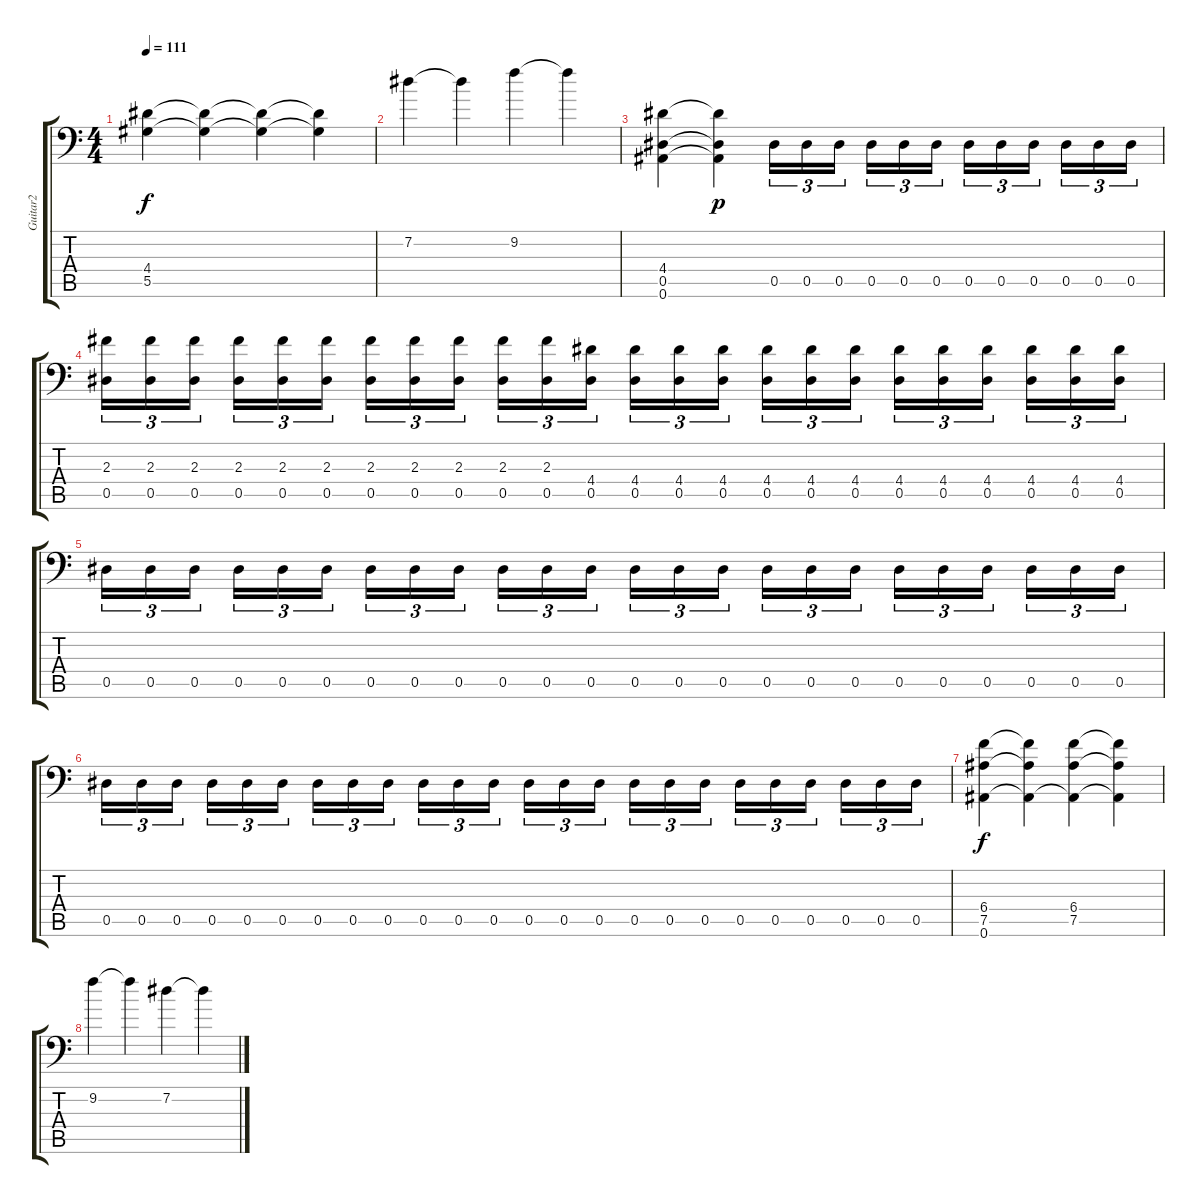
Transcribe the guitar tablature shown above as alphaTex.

\track ("Guitar2" "Guitar2") {instrument overdrivenguitar}
\staff {score tabs}
\tuning (B3 Ab3 E3 B2 Eb2 Bb1) {hide}
\ts (4 4)
\tempo 111
\clef f4
\ks c
(4.4 5.5).4{dy f} (4.4{t} 5.5{t}).4 (4.4{t} 5.5{t}).4 (4.4{t} 5.5{t}).4 |
7.2.4 7.2{t}.4 9.2.4 9.2{t}.4 |
(4.4 0.5 0.6).4 (4.4{t} 0.5{t} 0.6{t}).4{dy p} 0.5.16{tu (3 2)} 0.5.16{tu (3 2)} 0.5.16{tu (3 2) beam splitsecondary} 0.5.16{tu (3 2)} 0.5.16{tu (3 2)} 0.5.16{tu (3 2)} 0.5.16{tu (3 2)} 0.5.16{tu (3 2)} 0.5.16{tu (3 2) beam splitsecondary} 0.5.16{tu (3 2)} 0.5.16{tu (3 2)} 0.5.16{tu (3 2)} |
(2.3 0.5).16{tu (3 2)} (2.3 0.5).16{tu (3 2)} (2.3 0.5).16{tu (3 2) beam splitsecondary} (2.3 0.5).16{tu (3 2)} (2.3 0.5).16{tu (3 2)} (2.3 0.5).16{tu (3 2)} (2.3 0.5).16{tu (3 2)} (2.3 0.5).16{tu (3 2)} (2.3 0.5).16{tu (3 2) beam splitsecondary} (2.3 0.5).16{tu (3 2)} (2.3 0.5).16{tu (3 2)} (4.4 0.5).16{tu (3 2)} (4.4 0.5).16{tu (3 2)} (4.4 0.5).16{tu (3 2)} (4.4 0.5).16{tu (3 2) beam splitsecondary} (4.4 0.5).16{tu (3 2)} (4.4 0.5).16{tu (3 2)} (4.4 0.5).16{tu (3 2)} (4.4 0.5).16{tu (3 2)} (4.4 0.5).16{tu (3 2)} (4.4 0.5).16{tu (3 2) beam splitsecondary} (4.4 0.5).16{tu (3 2)} (4.4 0.5).16{tu (3 2)} (4.4 0.5).16{tu (3 2)} |
0.5.16{tu (3 2)} 0.5.16{tu (3 2)} 0.5.16{tu (3 2) beam splitsecondary} 0.5.16{tu (3 2)} 0.5.16{tu (3 2)} 0.5.16{tu (3 2)} 0.5.16{tu (3 2)} 0.5.16{tu (3 2)} 0.5.16{tu (3 2) beam splitsecondary} 0.5.16{tu (3 2)} 0.5.16{tu (3 2)} 0.5.16{tu (3 2)} 0.5.16{tu (3 2)} 0.5.16{tu (3 2)} 0.5.16{tu (3 2) beam splitsecondary} 0.5.16{tu (3 2)} 0.5.16{tu (3 2)} 0.5.16{tu (3 2)} 0.5.16{tu (3 2)} 0.5.16{tu (3 2)} 0.5.16{tu (3 2) beam splitsecondary} 0.5.16{tu (3 2)} 0.5.16{tu (3 2)} 0.5.16{tu (3 2)} |
0.5.16{tu (3 2)} 0.5.16{tu (3 2)} 0.5.16{tu (3 2) beam splitsecondary} 0.5.16{tu (3 2)} 0.5.16{tu (3 2)} 0.5.16{tu (3 2)} 0.5.16{tu (3 2)} 0.5.16{tu (3 2)} 0.5.16{tu (3 2) beam splitsecondary} 0.5.16{tu (3 2)} 0.5.16{tu (3 2)} 0.5.16{tu (3 2)} 0.5.16{tu (3 2)} 0.5.16{tu (3 2)} 0.5.16{tu (3 2) beam splitsecondary} 0.5.16{tu (3 2)} 0.5.16{tu (3 2)} 0.5.16{tu (3 2)} 0.5.16{tu (3 2)} 0.5.16{tu (3 2)} 0.5.16{tu (3 2) beam splitsecondary} 0.5.16{tu (3 2)} 0.5.16{tu (3 2)} 0.5.16{tu (3 2)} |
(6.4 7.5 0.6).4{dy f} (6.4{t} 7.5{t} 0.6{t}).4 (6.4 7.5 0.6{t}).4 (6.4{t} 7.5{t} 0.6{t}).4 |
9.2.4 9.2{t}.4 7.2.4 7.2{t}.4
